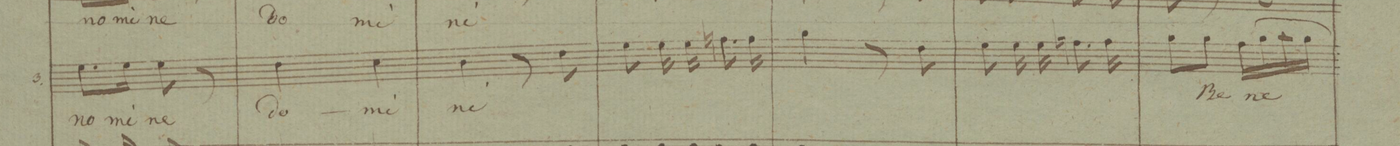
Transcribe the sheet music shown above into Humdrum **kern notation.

**kern	**text	**dynam
*I"Tenore	*	*
*clefC4	*	*
*k[b-e-]	*	*
*M2/4	*	*
8.d\L	no-	.
16d\Jk	-mi-	.
8d\	-ne	.
8r	.	.
=30	=30	=30
4c\	do-	.
4B-\	-mi-	.
=31	=31	=31
4A\	-ni	.
8r	.	.
8c\	.	.
=32	=32	=32
8d\	.	.
16d\	.	.
16d\	.	.
8.en\	.	.
16e\	.	.
=33	=33	=33
4f\	.	.
8r	.	.
8c\	.	.
=34	=34	=34
8d\	.	.
16d\	.	.
16d\	.	.
8.en\	.	.
16e\	.	.
=35	=35	=35
8f\L	.	.
8f\J	Be-	.
(16e-\LL	-ne-	.
16f\	.	.
16g\	.	.
16f\JJ)	.	.
=36	=36	=36
*-	*-	*-
